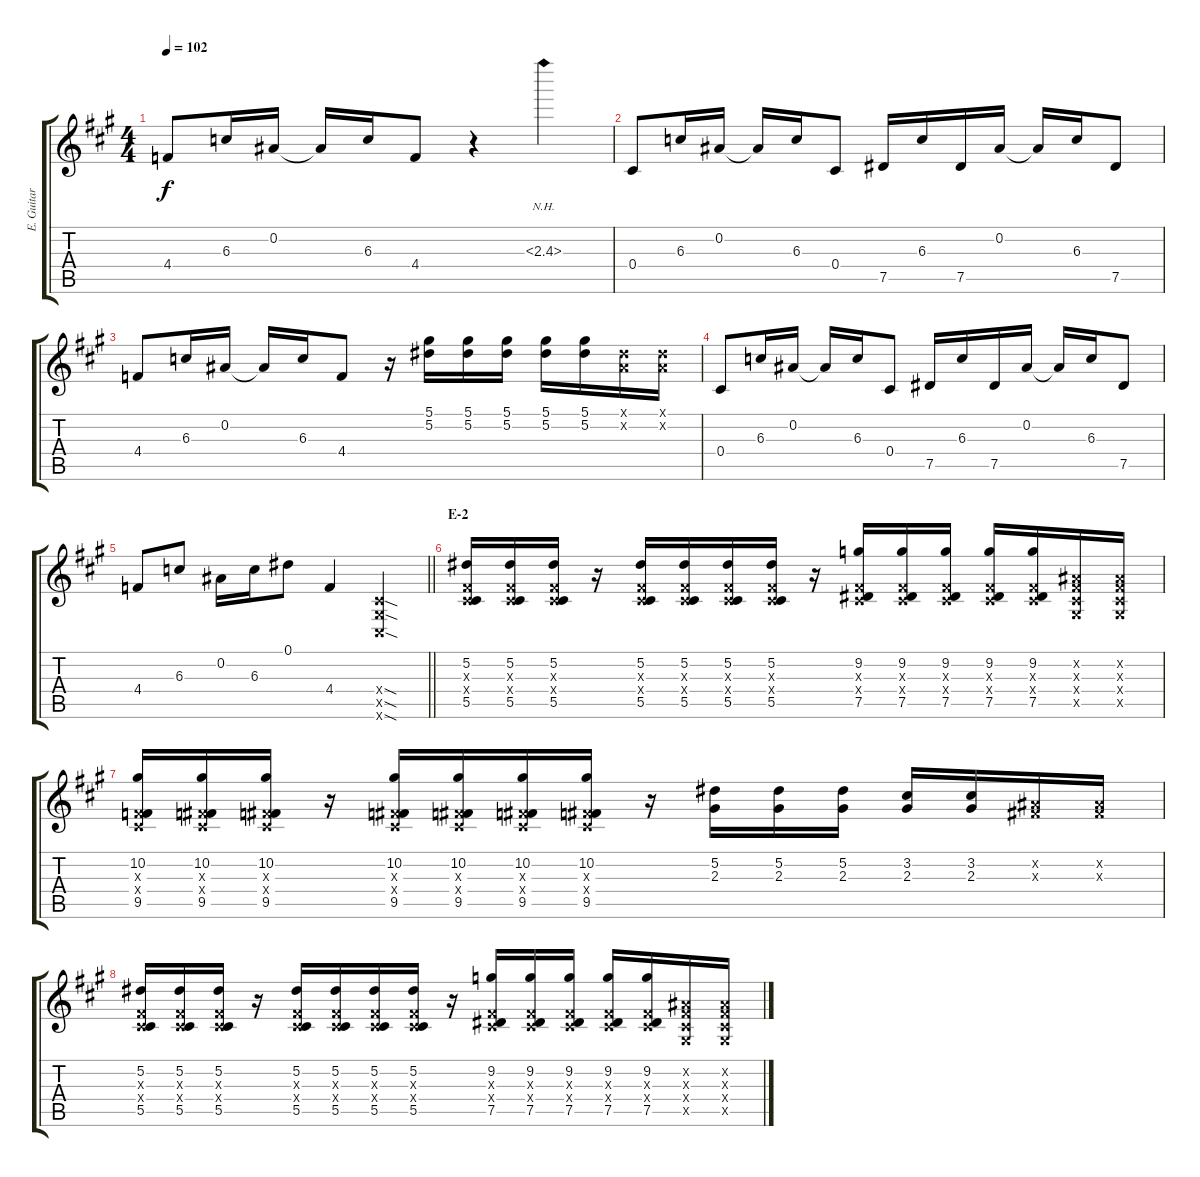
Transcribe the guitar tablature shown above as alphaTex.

\track ("E. Guitar III" "E. Guitar ") {instrument distortionguitar}
\staff {score tabs}
\tuning (Eb4 Bb3 Gb3 Db3 Ab2 Db2) {hide}
\ts (4 4)
\tempo 102
\clef g2
\ks a
4.4.8{dy f} 6.3.16 0.2.16 0.2{t}.16 6.3.16 4.4.8 r.4 2.3{nh}.4 |
0.4.8 6.3.16 0.2.16 0.2{t}.16 6.3.16 0.4.8 7.5.16 6.3.16 7.5.16 0.2.16 0.2{t}.16 6.3.16 7.5.8 |
4.4.8 6.3.16 0.2.16 0.2{t}.16 6.3.16 4.4.8 r.16 (5.1 5.2).16 (5.1 5.2).16 (5.1 5.2).16 (5.1 5.2).16 (5.1 5.2).16 (0.1{x} 0.2{x}).16 (0.1{x} 0.2{x}).16 |
0.4.8 6.3.16 0.2.16 0.2{t}.16 6.3.16 0.4.8 7.5.16 6.3.16 7.5.16 0.2.16 0.2{t}.16 6.3.16 7.5.8 |
\barLineRight lightlight
4.4.8 6.3.8 0.2.16 6.3.16 0.1.8 4.4.4 (0.4{sod x} 0.5{sod x} 0.6{sod x}).4 |
\section ("" "E-2")
(5.2 0.3{x} 0.4{x} 5.5).16 (5.2 0.3{x} 0.4{x} 5.5).16 (5.2 0.3{x} 0.4{x} 5.5).16 r.16 (5.2 0.3{x} 0.4{x} 5.5).16 (5.2 0.3{x} 0.4{x} 5.5).16 (5.2 0.3{x} 0.4{x} 5.5).16 (5.2 0.3{x} 0.4{x} 5.5).16 r.16 (9.2 0.3{x} 0.4{x} 7.5).16 (9.2 0.3{x} 0.4{x} 7.5).16 (9.2 0.3{x} 0.4{x} 7.5).16 (9.2 0.3{x} 0.4{x} 7.5).16 (9.2 0.3{x} 0.4{x} 7.5).16 (0.2{x} 0.3{x} 0.4{x} 0.5{x}).16 (0.2{x} 0.3{x} 0.4{x} 0.5{x}).16 |
(10.2 0.3{x} 0.4{x} 9.5).16 (10.2 0.3{x} 0.4{x} 9.5).16 (10.2 0.3{x} 0.4{x} 9.5).16 r.16 (10.2 0.3{x} 0.4{x} 9.5).16 (10.2 0.3{x} 0.4{x} 9.5).16 (10.2 0.3{x} 0.4{x} 9.5).16 (10.2 0.3{x} 0.4{x} 9.5).16 r.16 (5.2 2.3).16 (5.2 2.3).16 (5.2 2.3).16 (3.2 2.3).16 (3.2 2.3).16 (0.2{x} 0.3{x}).16 (0.2{x} 0.3{x}).16 |
(5.2 0.3{x} 0.4{x} 5.5).16 (5.2 0.3{x} 0.4{x} 5.5).16 (5.2 0.3{x} 0.4{x} 5.5).16 r.16 (5.2 0.3{x} 0.4{x} 5.5).16 (5.2 0.3{x} 0.4{x} 5.5).16 (5.2 0.3{x} 0.4{x} 5.5).16 (5.2 0.3{x} 0.4{x} 5.5).16 r.16 (9.2 0.3{x} 0.4{x} 7.5).16 (9.2 0.3{x} 0.4{x} 7.5).16 (9.2 0.3{x} 0.4{x} 7.5).16 (9.2 0.3{x} 0.4{x} 7.5).16 (9.2 0.3{x} 0.4{x} 7.5).16 (0.2{x} 0.3{x} 0.4{x} 0.5{x}).16 (0.2{x} 0.3{x} 0.4{x} 0.5{x}).16
